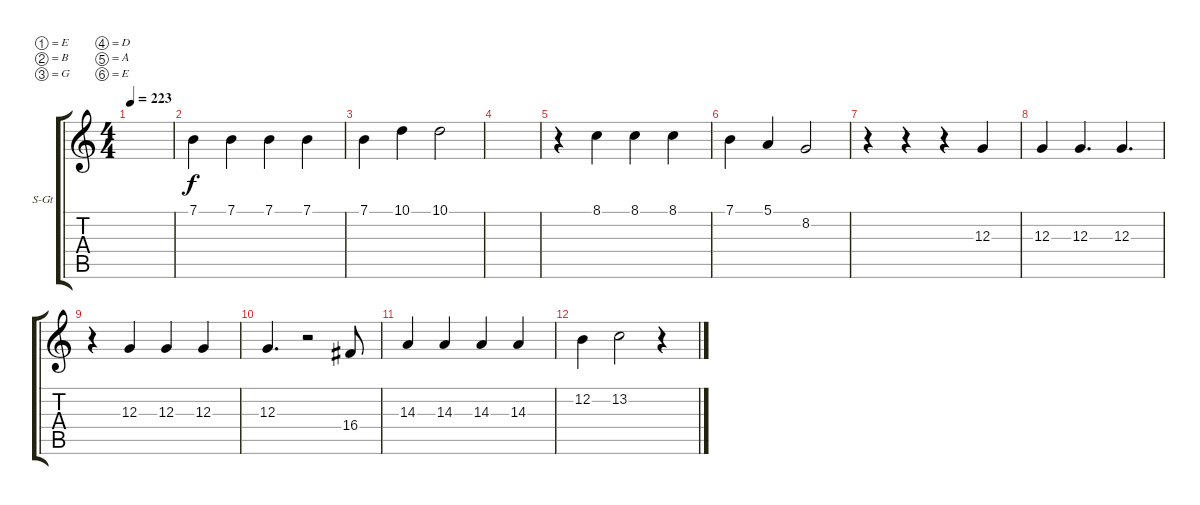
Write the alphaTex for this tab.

\defaultSystemsLayout 4
\bracketExtendMode groupsimilarinstruments
\firstSystemTrackNameOrientation horizontal
\otherSystemsTrackNameOrientation horizontal
\track ("Steel Guitar" "S-Gt") {instrument acousticguitarsteel}
\staff {score tabs}
\tuning (E3 B2 G2 D2 A1 E1)
\ts (4 4)
\tempo 223
\clef g2
\ks c
|
7.1.4 7.1.4 7.1.4 7.1.4 |
7.1.4 10.1.4 10.1.2 |
|
r.4 8.1.4 8.1.4 8.1.4 |
7.1.4 5.1.4 8.2.2 |
r.4 r.4 r.4 12.3.4 |
12.3.4 12.3.4{d} 12.3.4{d} |
r.4 12.3.4 12.3.4 12.3.4 |
12.3.4{d} r.2 16.4.8 |
14.3.4 14.3.4 14.3.4 14.3.4 |
12.2.4 13.2.2 r.4
